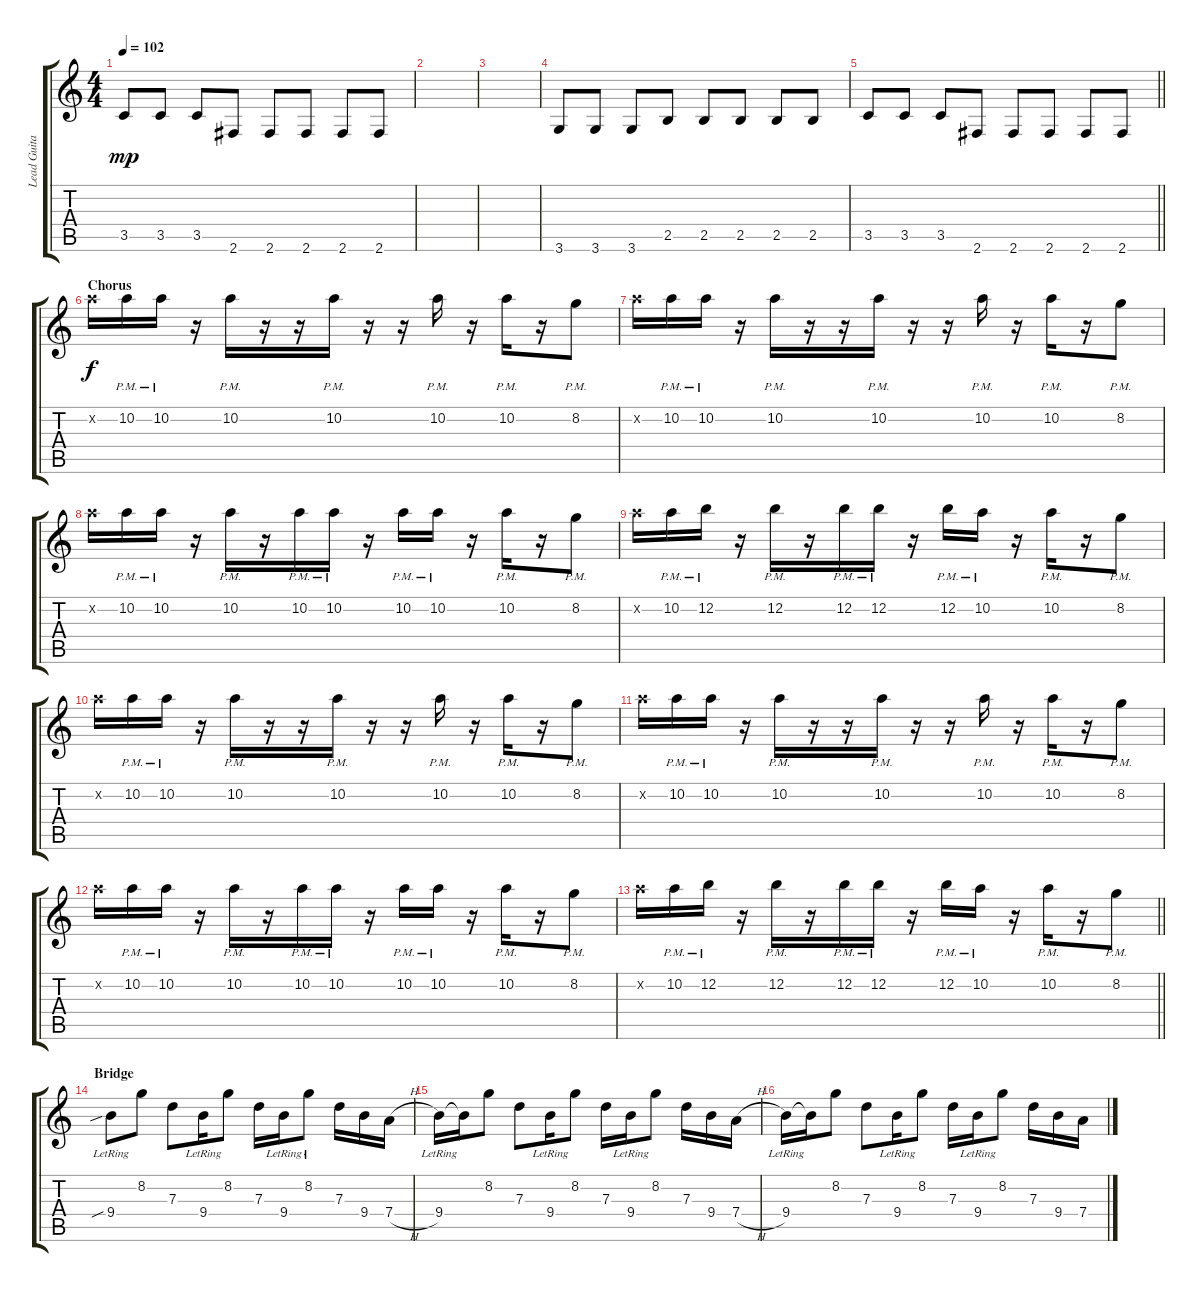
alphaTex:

\track ("Lead Guitar" "Lead Guita") {instrument overdrivenguitar}
\staff {score tabs}
\tuning (E4 B3 G3 D3 A2 E2) {hide}
\ts (4 4)
\tempo 102
\clef g2
\ks c
3.5.8{dy mp} 3.5.8 3.5.8 2.6.8 2.6.8 2.6.8 2.6.8 2.6.8 |
|
|
3.6.8 3.6.8 3.6.8 2.5.8 2.5.8 2.5.8 2.5.8 2.5.8 |
\barLineRight lightlight
3.5.8 3.5.8 3.5.8 2.6.8 2.6.8 2.6.8 2.6.8 2.6.8 |
\section ("" "Chorus")
10.2{x}.16{dy f} 10.2{pm}.16 10.2{pm}.16 r.16 10.2{pm}.16 r.16 r.16 10.2{pm}.16 r.16 r.16 10.2{pm}.16 r.16 10.2{pm}.16 r.16 8.2{pm}.8 |
10.2{x}.16 10.2{pm}.16 10.2{pm}.16 r.16 10.2{pm}.16 r.16 r.16 10.2{pm}.16 r.16 r.16 10.2{pm}.16 r.16 10.2{pm}.16 r.16 8.2{pm}.8 |
10.2{x}.16 10.2{pm}.16 10.2{pm}.16 r.16 10.2{pm}.16 r.16 10.2{pm}.16 10.2{pm}.16 r.16 10.2{pm}.16 10.2{pm}.16 r.16 10.2{pm}.16 r.16 8.2{pm}.8 |
10.2{x}.16 10.2{pm}.16 12.2{pm}.16 r.16 12.2{pm}.16 r.16 12.2{pm}.16 12.2{pm}.16 r.16 12.2{pm}.16 10.2{pm}.16 r.16 10.2{pm}.16 r.16 8.2{pm}.8 |
10.2{x}.16 10.2{pm}.16 10.2{pm}.16 r.16 10.2{pm}.16 r.16 r.16 10.2{pm}.16 r.16 r.16 10.2{pm}.16 r.16 10.2{pm}.16 r.16 8.2{pm}.8 |
10.2{x}.16 10.2{pm}.16 10.2{pm}.16 r.16 10.2{pm}.16 r.16 r.16 10.2{pm}.16 r.16 r.16 10.2{pm}.16 r.16 10.2{pm}.16 r.16 8.2{pm}.8 |
10.2{x}.16 10.2{pm}.16 10.2{pm}.16 r.16 10.2{pm}.16 r.16 10.2{pm}.16 10.2{pm}.16 r.16 10.2{pm}.16 10.2{pm}.16 r.16 10.2{pm}.16 r.16 8.2{pm}.8 |
\barLineRight lightlight
10.2{x}.16 10.2{pm}.16 12.2{pm}.16 r.16 12.2{pm}.16 r.16 12.2{pm}.16 12.2{pm}.16 r.16 12.2{pm}.16 10.2{pm}.16 r.16 10.2{pm}.16 r.16 8.2{pm}.8 |
\section ("" "Bridge")
9.4{sib lr}.8 8.2.8 7.3.8 9.4{lr}.16 8.2.8 7.3.16 9.4{lr}.16 8.2{lr}.8 7.3.16 9.4.16 7.4{h}.16 |
9.4{lr}.16 9.4{t}.16 8.2.8 7.3.8 9.4{lr}.16 8.2.8 7.3.16 9.4{lr}.16 8.2.8 7.3.16 9.4.16 7.4{h}.16 |
9.4{lr}.16 9.4{t}.16 8.2.8 7.3.8 9.4{lr}.16 8.2.8 7.3.16 9.4{lr}.16 8.2.8 7.3.16 9.4.16 7.4{h}.16
